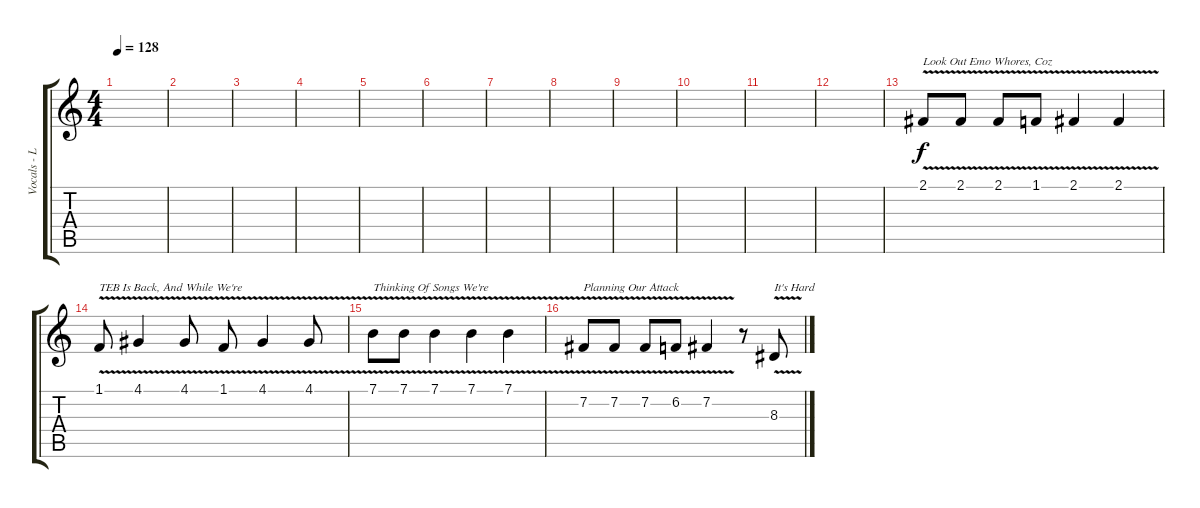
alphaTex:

\track ("Vocals - Laura" "Vocals - L") {instrument acousticgrandpiano}
\staff {score tabs}
\tuning (E4 B3 G3 D3 A2 E2) {hide}
\ts (4 4)
\tempo 128
\clef g2
\ks c
|
|
|
|
|
|
|
|
|
|
|
|
2.1{v}.8{txt "Look Out Emo Whores, Coz"} 2.1{v}.8 2.1{v}.8 1.1{v}.8 2.1{v}.4 2.1{v}.4 |
1.1{v}.8{txt "TEB Is Back, And While We're"} 4.1{v}.4 4.1{v}.8 1.1{v}.8 4.1{v}.4 4.1{v}.8 |
7.1{v}.8{txt "Thinking Of Songs We're"} 7.1{v}.8 7.1{v}.4 7.1{v}.4 7.1{v}.4 |
7.2{v}.8{txt "Planning Our Attack"} 7.2{v}.8 7.2{v}.8 6.2{v}.8 7.2{v}.4 r.8 8.3{v}.8{txt "It's Hard "}
